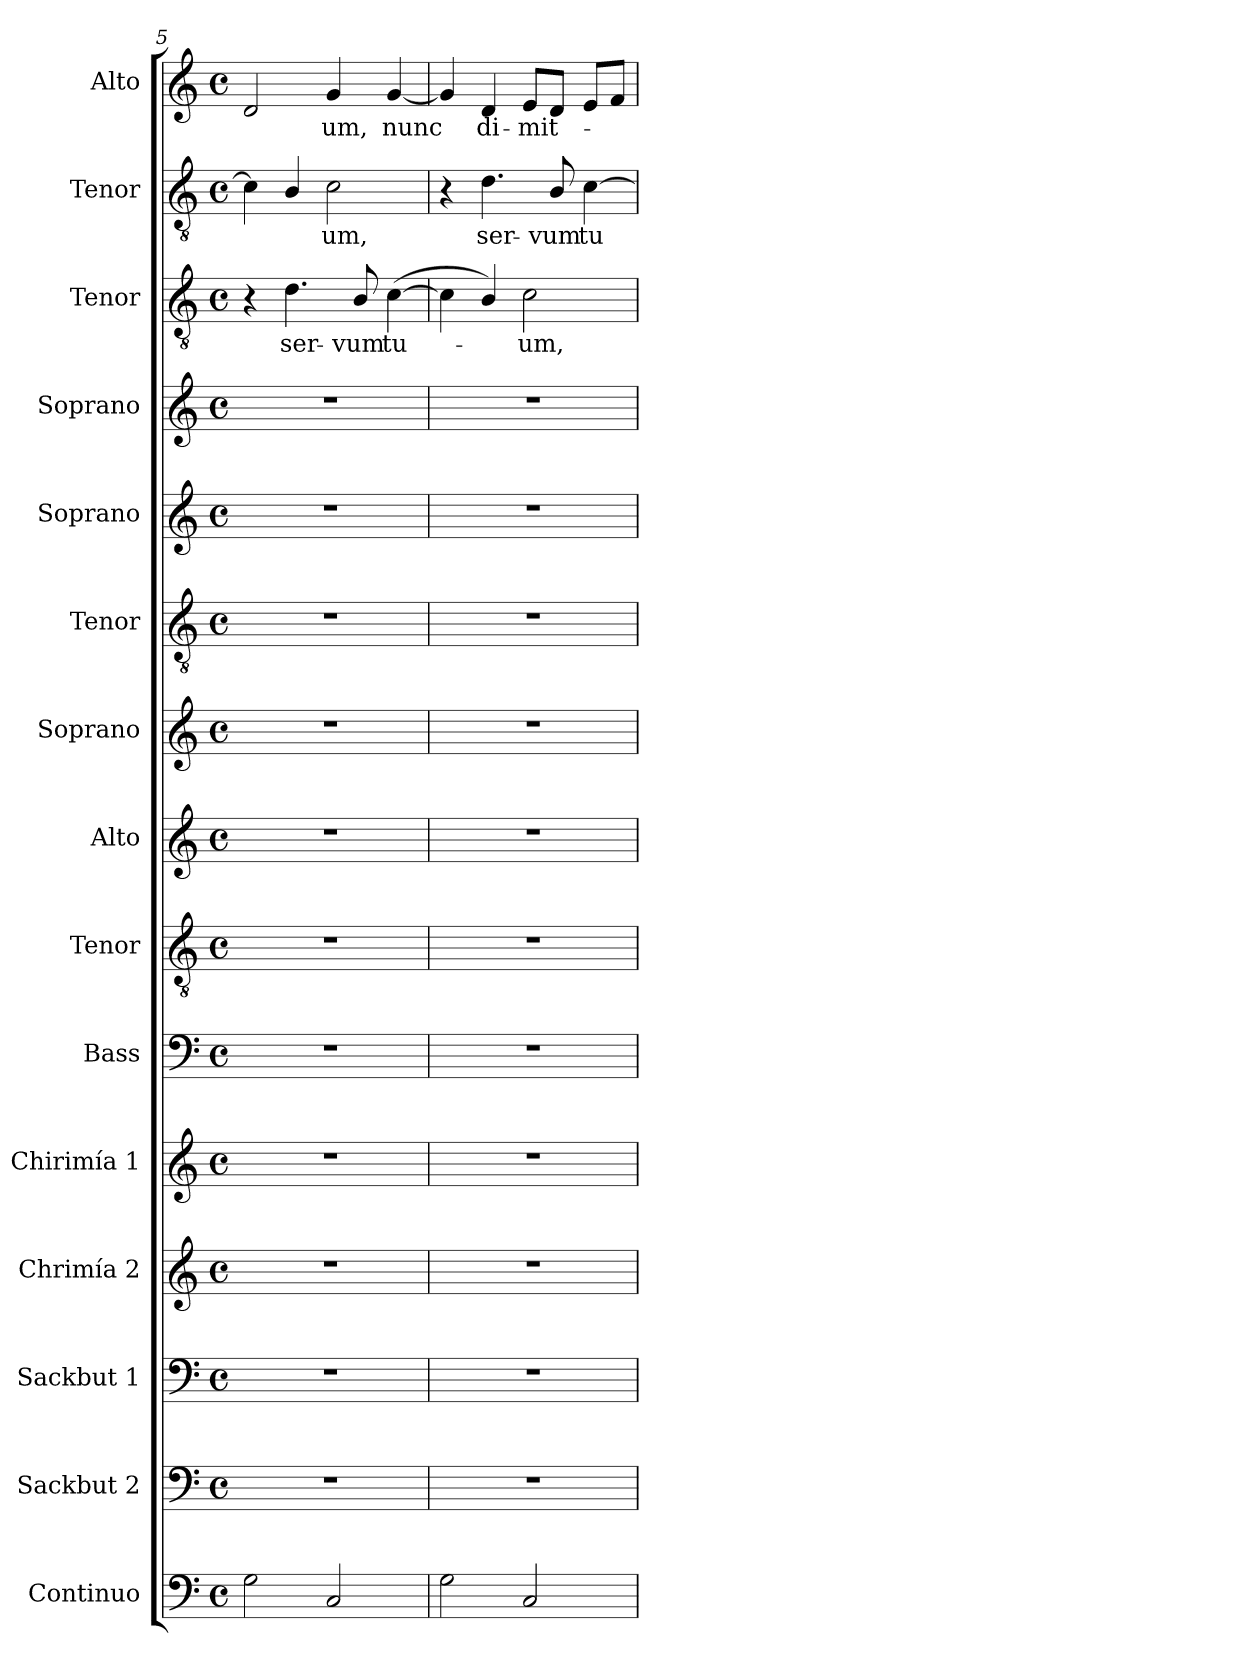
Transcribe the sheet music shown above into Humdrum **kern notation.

**kern	**kern	**kern	**kern	**kern	**kern	**kern	**kern	**kern	**kern	**kern	**kern	**kern	**text	**kern	**text	**kern	**text
*part15	*part14	*part13	*part12	*part11	*part10	*part9	*part8	*part7	*part6	*part5	*part4	*part3	*part3	*part2	*part2	*part1	*part1
*staff15	*staff14	*staff13	*staff12	*staff11	*staff10	*staff9	*staff8	*staff7	*staff6	*staff5	*staff4	*staff3	*staff3	*staff2	*staff2	*staff1	*staff1
*I"Continuo	*I"Sackbut 2	*I"Sackbut 1	*I"Chrimía 2	*I"Chirimía 1	*I"Bass	*I"Tenor	*I"Alto	*I"Soprano	*I"Tenor	*I"Soprano	*I"Soprano	*I"Tenor	*	*I"Tenor	*	*I"Alto	*
*I'Cont.	*I'Sckbt 2.	*I'Sckbt 1.	*I'Ch2.	*I'Ch1.	*I'B.	*I'T.	*I'A.	*I'S.	*I'T.	*I'S.	*I'S.	*I'T.	*	*I'T.	*	*I'A.	*
*clefF4	*clefF4	*clefF4	*clefG2	*clefG2	*clefF4	*clefGv2	*clefG2	*clefG2	*clefGv2	*clefG2	*clefG2	*clefGv2	*	*clefGv2	*	*clefG2	*
*	*	*	*	*	*	*ITrd7c12	*	*	*ITrd7c12	*	*	*ITrd7c12	*	*ITrd7c12	*	*	*
*k[]	*k[]	*k[]	*k[]	*k[]	*k[]	*k[]	*k[]	*k[]	*k[]	*k[]	*k[]	*k[]	*	*k[]	*	*k[]	*
*C:	*C:	*C:	*C:	*C:	*C:	*C:	*C:	*C:	*C:	*C:	*C:	*C:	*	*C:	*	*C:	*
*M4/4	*M4/4	*M4/4	*M4/4	*M4/4	*M4/4	*M4/4	*M4/4	*M4/4	*M4/4	*M4/4	*M4/4	*M4/4	*	*M4/4	*	*M4/4	*
*met(c)	*met(c)	*met(c)	*met(c)	*met(c)	*met(c)	*met(c)	*met(c)	*met(c)	*met(c)	*met(c)	*met(c)	*met(c)	*	*met(c)	*	*met(c)	*
=5	=5	=5	=5	=5	=5	=5	=5	=5	=5	=5	=5	=5	=5	=5	=5	=5	=5
2Gi\	1r	1r	1r	1r	1r	1r	1r	1r	1r	1r	1r	4r	.	4Ci\]	.	2di/	.
!	!	!	!	!	!	!	!	!	!	!	!	!	!LO:LY:b:color=#000000	!	!	!	!
.	.	.	.	.	.	.	.	.	.	.	.	4.Di\	ser-	4BBi/	.	.	.
!	!	!	!	!	!	!	!	!	!	!	!	!	!	!	!LO:LY:b:color=#000000	!	!
!	!	!	!	!	!	!	!	!	!	!	!	!	!	!	!	!	!LO:LY:b:color=#000000
2Ci/	.	.	.	.	.	.	.	.	.	.	.	.	.	2Ci\	-um,	4gi/	-um,
!	!	!	!	!	!	!	!	!	!	!	!	!	!LO:LY:b:color=#000000	!	!	!	!
.	.	.	.	.	.	.	.	.	.	.	.	8BBi/	-vum	.	.	.	.
!	!	!	!	!	!	!	!	!	!	!	!	!	!LO:LY:b:color=#000000	!	!	!	!
!	!	!	!	!	!	!	!	!	!	!	!	!	!	!	!	!	!LO:LY:b:color=#000000
.	.	.	.	.	.	.	.	.	.	.	.	([>4Ci\	tu-	.	.	[<4gi/	nunc
!!LO:PB:g=z
=6	=6	=6	=6	=6	=6	=6	=6	=6	=6	=6	=6	=6	=6	=6	=6	=6	=6
2Gi\	1r	1r	1r	1r	1r	1r	1r	1r	1r	1r	1r	4Ci\]	.	4r	.	4gi/]	.
!	!	!	!	!	!	!	!	!	!	!	!	!	!	!	!LO:LY:b:color=#000000	!	!
!	!	!	!	!	!	!	!	!	!	!	!	!	!	!	!	!	!LO:LY:b:color=#000000
.	.	.	.	.	.	.	.	.	.	.	.	4BBi/)	.	4.Di\	ser-	4di/	di-
!	!	!	!	!	!	!	!	!	!	!	!	!	!LO:LY:b:color=#000000	!	!	!	!
!	!	!	!	!	!	!	!	!	!	!	!	!	!	!	!	!	!LO:LY:b:color=#000000
2Ci/	.	.	.	.	.	.	.	.	.	.	.	2Ci\	-um,	.	.	8ei/L	-mit-
!	!	!	!	!	!	!	!	!	!	!	!	!	!	!	!LO:LY:b:color=#000000	!	!
.	.	.	.	.	.	.	.	.	.	.	.	.	.	8BBi/	-vum	8di/J	.
!	!	!	!	!	!	!	!	!	!	!	!	!	!	!	!LO:LY:b:color=#000000	!	!
.	.	.	.	.	.	.	.	.	.	.	.	.	.	[>4Ci\	tu-	8ei/L	.
.	.	.	.	.	.	.	.	.	.	.	.	.	.	.	.	8fi/J	.
=	=	=	=	=	=	=	=	=	=	=	=	=	=	=	=	=	=
*-	*-	*-	*-	*-	*-	*-	*-	*-	*-	*-	*-	*-	*-	*-	*-	*-	*-
